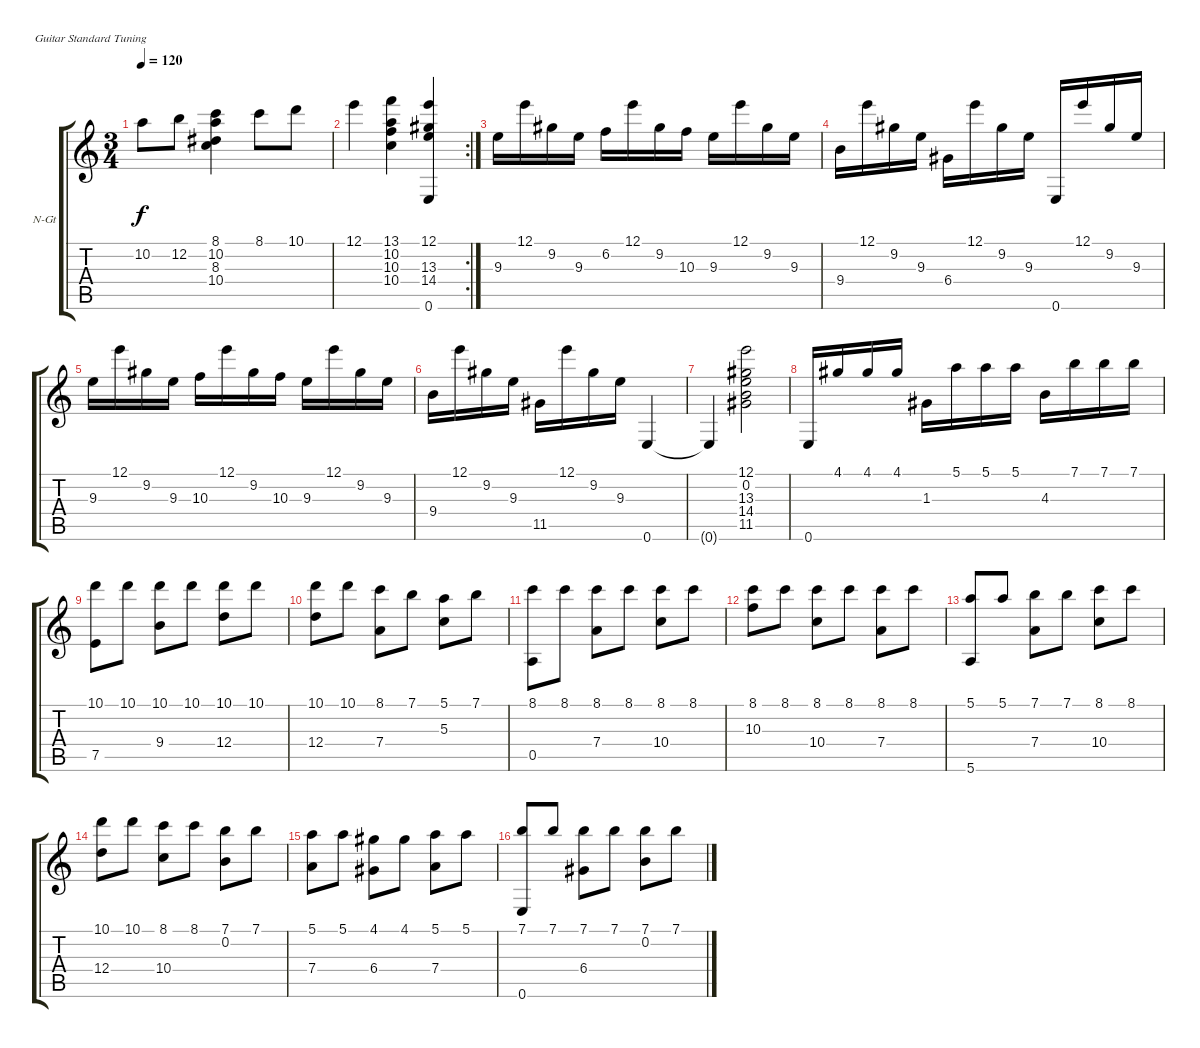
\bracketExtendMode groupsimilarinstruments
\firstSystemTrackNameOrientation horizontal
\otherSystemsTrackNameOrientation horizontal
\track ("guitarra 1" "N-Gt") {instrument acousticguitarnylon}
\staff {score tabs}
\tuning (E4 B3 G3 D3 A2 E2)
\ts (3 4)
\tempo 120
\clef g2
\ks c
10.2.8{dy f} 12.2.8 (8.1 10.2 8.3 10.4).4 8.1.8 10.1.8 |
\rc 2
12.1.4 (13.1 10.2 10.3 10.4).4 (12.1 13.3 14.4 0.6).4 |
9.3.16 12.1.16 9.2.16 9.3.16 6.2.16 12.1.16 9.2.16 10.3.16 9.3.16 12.1.16 9.2.16 9.3.16 |
9.4.16 12.1.16 9.2.16 9.3.16 6.4.16 12.1.16 9.2.16 9.3.16 0.6.16 12.1.16 9.2.16 9.3.16 |
9.3.16 12.1.16 9.2.16 9.3.16 10.3.16 12.1.16 9.2.16 10.3.16 9.3.16 12.1.16 9.2.16 9.3.16 |
9.4.16 12.1.16 9.2.16 9.3.16 11.5.16 12.1.16 9.2.16 9.3.16 0.6.4 |
0.6{t}.4 (12.1 0.2 13.3 14.4 11.5).2 |
0.6.16 4.1.16 4.1.16 4.1.16 1.3.16 5.1.16 5.1.16 5.1.16 4.3.16 7.1.16 7.1.16 7.1.16 |
(10.1 7.5).8 10.1.8 (10.1 9.4).8 10.1.8 (10.1 12.4).8 10.1.8 |
(10.1 12.4).8 10.1.8 (8.1 7.4).8 7.1.8 (5.1 5.3).8 7.1.8 |
(8.1 0.5).8 8.1.8 (8.1 7.4).8 8.1.8 (8.1 10.4).8 8.1.8 |
(8.1 10.3).8 8.1.8 (8.1 10.4).8 8.1.8 (8.1 7.4).8 8.1.8 |
(5.1 5.6).8 5.1.8 (7.1 7.4).8 7.1.8 (8.1 10.4).8 8.1.8 |
(10.1 12.4).8 10.1.8 (8.1 10.4).8 8.1.8 (7.1 0.2).8 7.1.8 |
(5.1 7.4).8 5.1.8 (4.1 6.4).8 4.1.8 (5.1 7.4).8 5.1.8 |
(7.1 0.6).8 7.1.8 (7.1 6.4).8 7.1.8 (7.1 0.2).8 7.1.8
